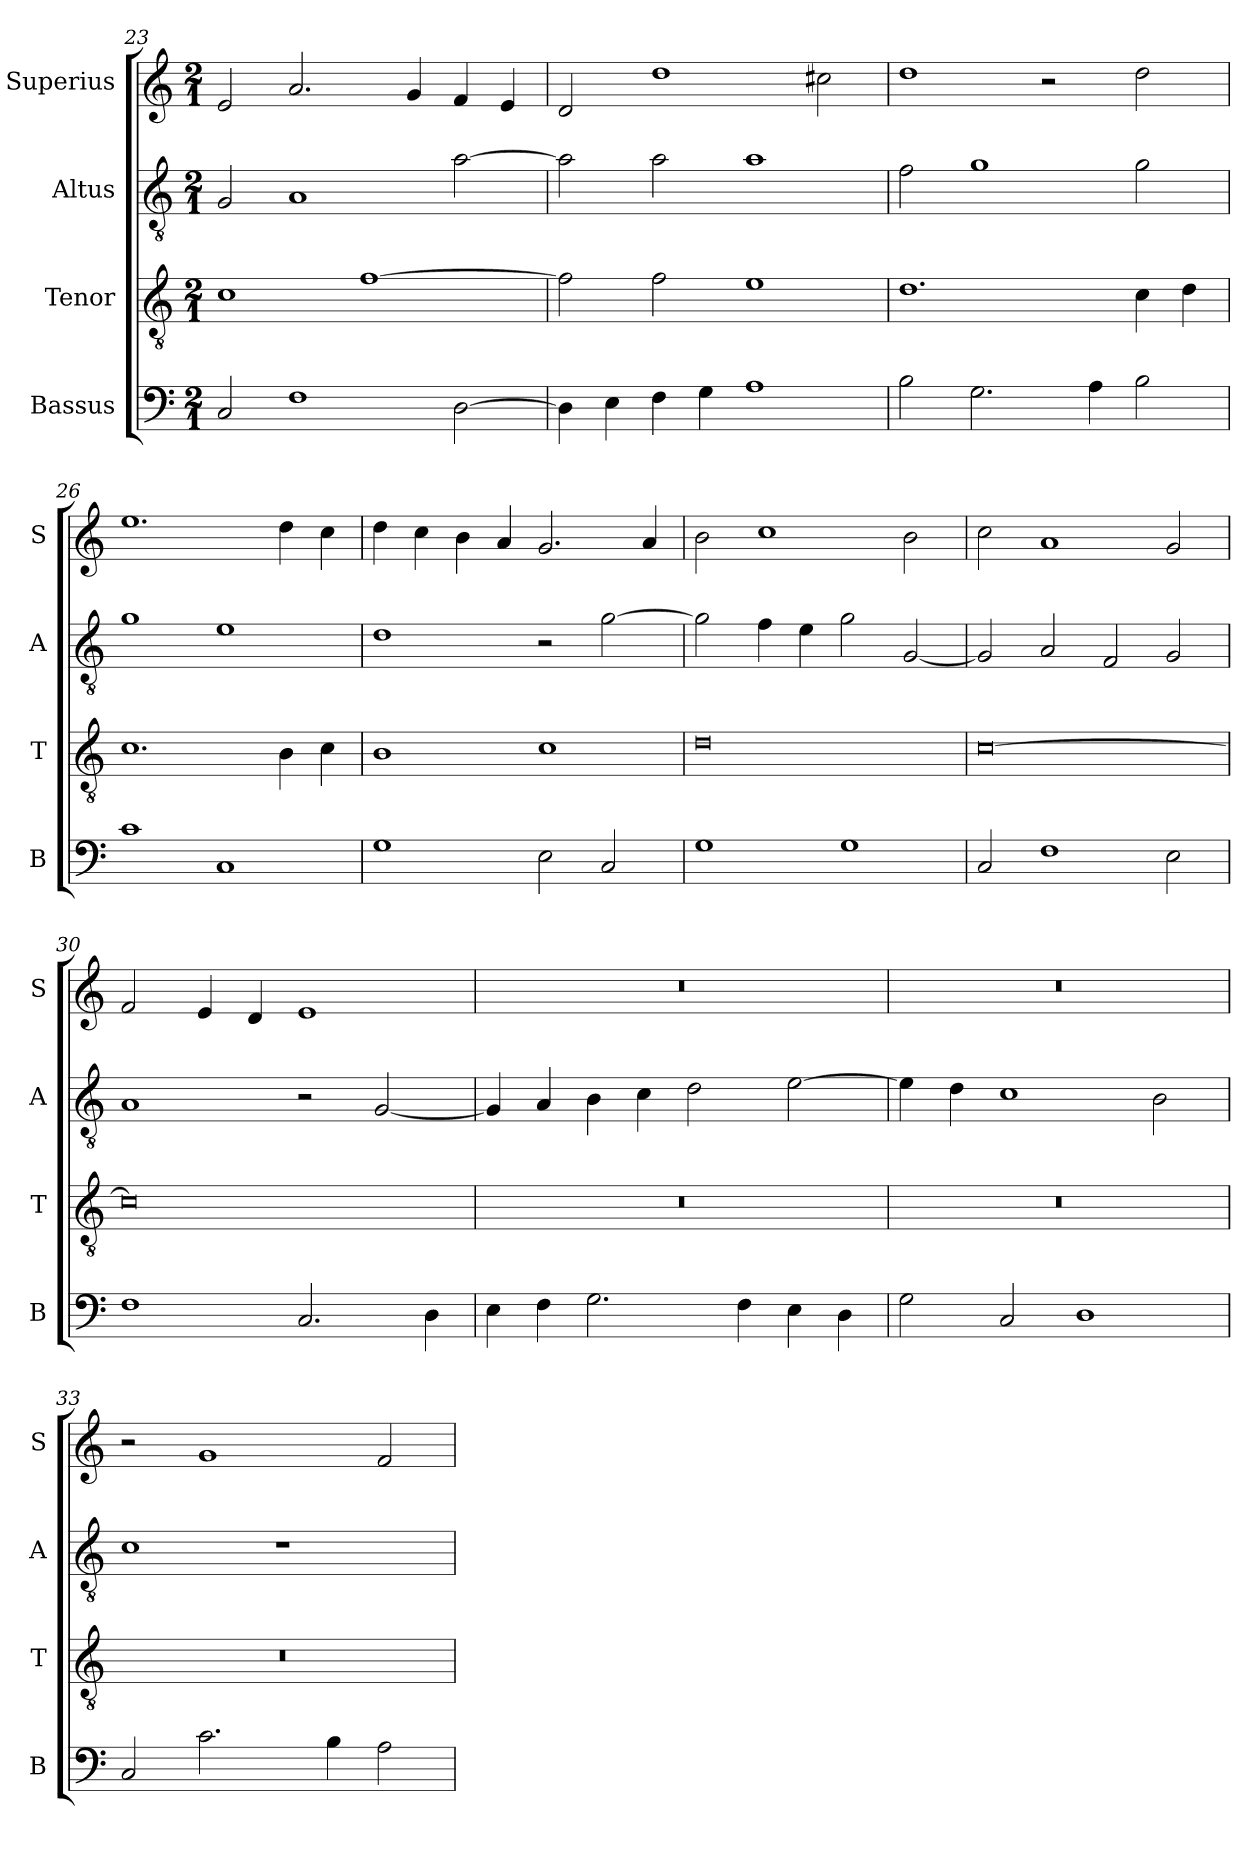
**kern	**kern	**kern	**kern
*part4	*part3	*part2	*part1
*staff4	*staff3	*staff2	*staff1
*I"Bassus	*I"Tenor	*I"Altus	*I"Superius
*I'B	*I'T	*I'A	*I'S
*clefF4	*clefGv2	*clefGv2	*clefG2
*k[]	*k[]	*k[]	*k[]
*M2/1	*M2/1	*M2/1	*M2/1
=23	=23	=23	=23
2C/	1c	2G/	2e/
1F	.	1A	2.a/
.	[1f	.	.
.	.	.	4g/
[2D\	.	[2a\	4f/
.	.	.	4e/
=24	=24	=24	=24
4D\]	2f\]	2a\]	2d/
4E\	.	.	.
4F\	2f\	2a\	1dd
4G\	.	.	.
1A	1e	1a	.
.	.	.	2cc#X\
=25	=25	=25	=25
2B\	1.d	2f\	1dd
2.G\	.	1g	.
.	.	.	2r
4A\	.	.	.
2B\	4c\	2g\	2dd\
.	4d\	.	.
=26	=26	=26	=26
1c	1.c	1g	1.ee
1C	.	1e	.
.	4B\	.	4dd\
.	4c\	.	4cc\
=27	=27	=27	=27
1G	1B	1d	4dd\
.	.	.	4cc\
.	.	.	4b\
.	.	.	4a/
2E\	1c	2r	2.g/
2C/	.	[2g\	.
.	.	.	4a/
=28	=28	=28	=28
1G	0d	2g\]	2b\
.	.	4f\	1cc
.	.	4e\	.
1G	.	2g\	.
.	.	[2G/	2b\
=29	=29	=29	=29
2C/	[0c	2G/]	2cc\
1F	.	2A/	1a
.	.	2F/	.
2E\	.	2G/	2g/
=30	=30	=30	=30
1F	0c]	1A	2f/
.	.	.	4e/
.	.	.	4d/
2.C/	.	2r	1e
.	.	[2G/	.
4D\	.	.	.
=31	=31	=31	=31
4E\	0r	4G/]	0r
4F\	.	4A/	.
2.G\	.	4B\	.
.	.	4c\	.
.	.	2d\	.
4F\	.	.	.
4E\	.	[2e\	.
4D\	.	.	.
=32	=32	=32	=32
2G\	0r	4e\]	0r
.	.	4d\	.
2C/	.	1c	.
1D	.	.	.
.	.	2B\	.
=33	=33	=33	=33
2C/	0r	1c	2r
2.c\	.	.	1g
.	.	1r	.
4B\	.	.	.
2A\	.	.	2f/
=	=	=	=
*-	*-	*-	*-
